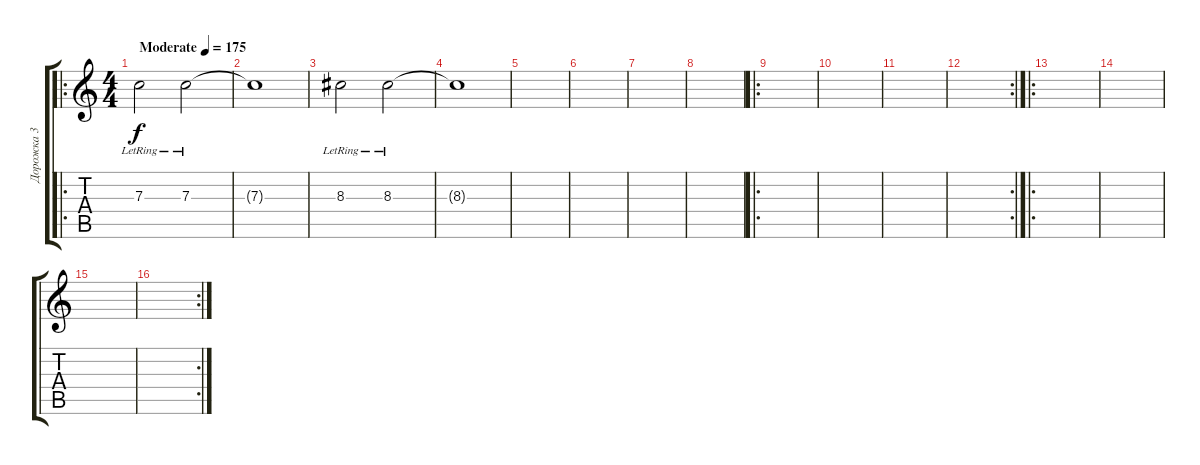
\track ("Дорожка 3" "Дорожка 3") {instrument distortionguitar}
\staff {score tabs}
\tuning (D4 A3 F3 C3 G2 C2) {hide}
\ro
\ts (4 4)
\tempo (175 "Moderate")
\clef g2
\ks c
7.3{lr}.2{dy f volume 8 instrument distortionguitar} 7.3{lr}.2 |
7.3{t}.1 |
8.3{lr}.2 8.3{lr}.2 |
8.3{t}.1 |
|
|
|
|
\ro
|
|
|
\rc 2
|
\ro
|
|
|
\rc 2
